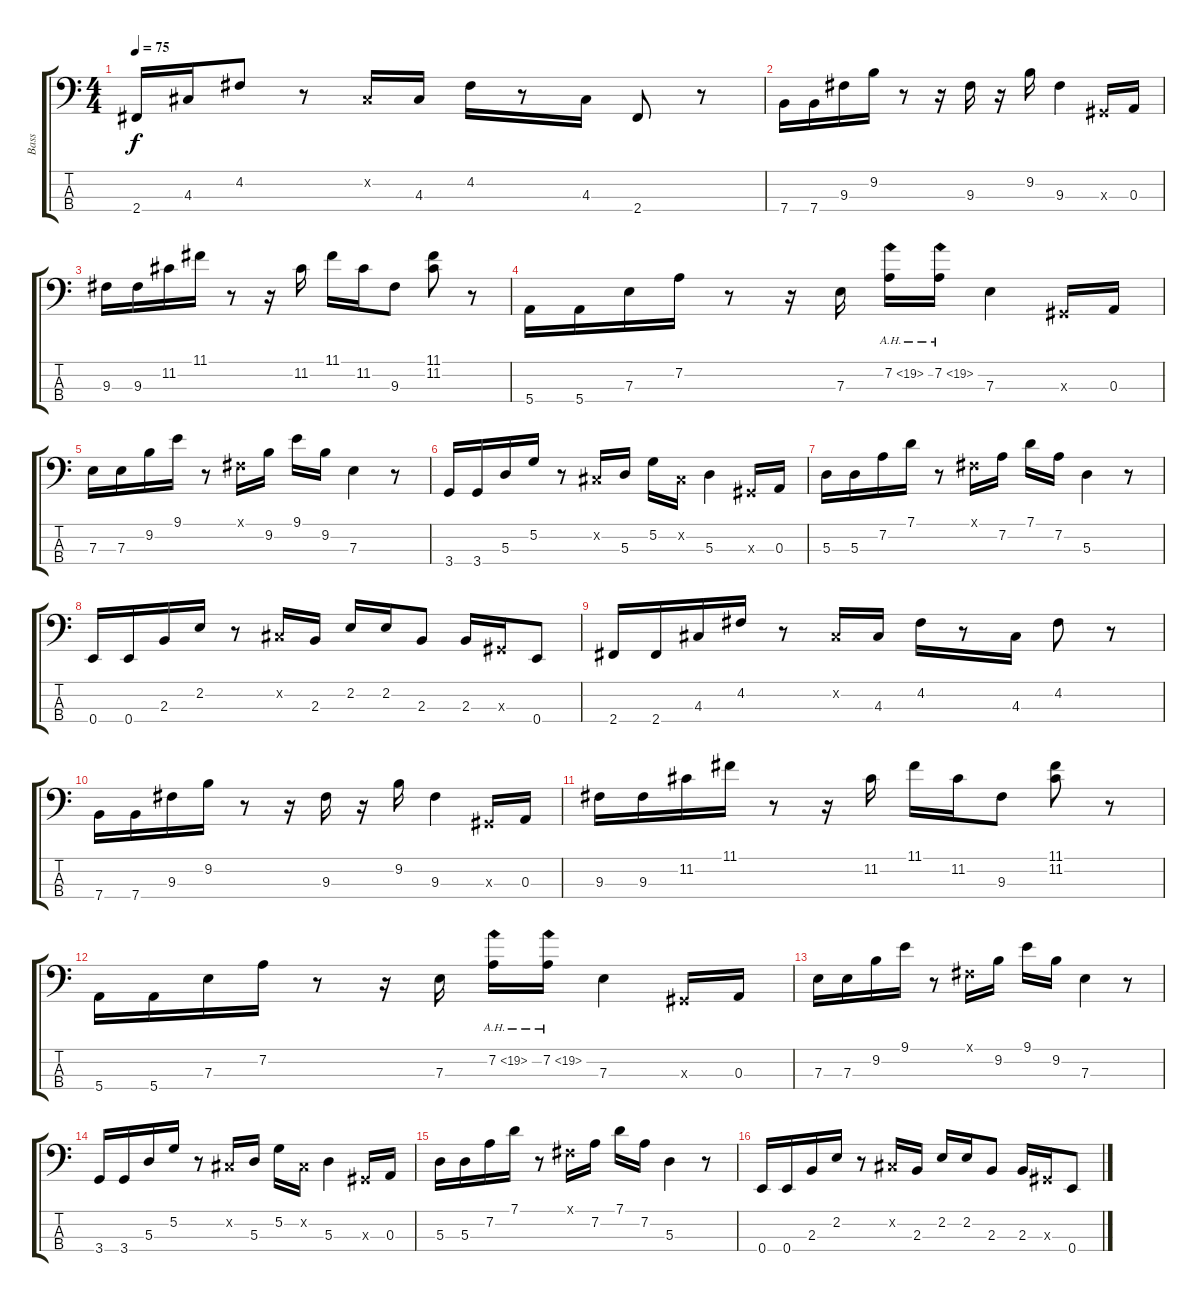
\track ("Bass" "Bass") {instrument acousticbass}
\staff {score tabs}
\tuning (G2 D2 A1 E1) {hide}
\ts (4 4)
\tempo 75
\clef f4
\ks c
2.4.16{dy f} 4.3.16 4.2.8 r.8 -1.2{x}.16 4.3.16 4.2.16 r.8 4.3.16 2.4.8 r.8 |
7.4.16 7.4.16 9.3.16 9.2.16 r.8 r.16 9.3.16 r.16 9.2.16 9.3.4 -1.3{x}.16 0.3.16 |
9.3.16 9.3.16 11.2.16 11.1.16 r.8 r.16 11.2.16 11.1.16 11.2.16 9.3.8 (11.1 11.2).8 r.8 |
5.4.16 5.4.16 7.3.16 7.2.16 r.8 r.16 7.3.16 7.2{ah 12}.16 7.2{ah 12}.16 7.3.4 -1.3{x}.16 0.3.16 |
7.3.16 7.3.16 9.2.16 9.1.16 r.8 -1.1{x}.16 9.2.16 9.1.16 9.2.16 7.3.4 r.8 |
3.4.16 3.4.16 5.3.16 5.2.16 r.8 -1.2{x}.16 5.3.16 5.2.16 -1.2{x}.16 5.3.4 -1.3{x}.16 0.3.16 |
5.3.16 5.3.16 7.2.16 7.1.16 r.8 -1.1{x}.16 7.2.16 7.1.16 7.2.16 5.3.4 r.8 |
0.4.16 0.4.16 2.3.16 2.2.16 r.8 -1.2{x}.16 2.3.16 2.2.16 2.2.16 2.3.8 2.3.16 -1.3{x}.16 0.4.8 |
2.4.16 2.4.16 4.3.16 4.2.16 r.8 -1.2{x}.16 4.3.16 4.2.16 r.8 4.3.16 4.2.8 r.8 |
7.4.16 7.4.16 9.3.16 9.2.16 r.8 r.16 9.3.16 r.16 9.2.16 9.3.4 -1.3{x}.16 0.3.16 |
9.3.16 9.3.16 11.2.16 11.1.16 r.8 r.16 11.2.16 11.1.16 11.2.16 9.3.8 (11.1 11.2).8 r.8 |
5.4.16 5.4.16 7.3.16 7.2.16 r.8 r.16 7.3.16 7.2{ah 12}.16 7.2{ah 12}.16 7.3.4 -1.3{x}.16 0.3.16 |
7.3.16 7.3.16 9.2.16 9.1.16 r.8 -1.1{x}.16 9.2.16 9.1.16 9.2.16 7.3.4 r.8 |
3.4.16 3.4.16 5.3.16 5.2.16 r.8 -1.2{x}.16 5.3.16 5.2.16 -1.2{x}.16 5.3.4 -1.3{x}.16 0.3.16 |
5.3.16 5.3.16 7.2.16 7.1.16 r.8 -1.1{x}.16 7.2.16 7.1.16 7.2.16 5.3.4 r.8 |
0.4.16 0.4.16 2.3.16 2.2.16 r.8 -1.2{x}.16 2.3.16 2.2.16 2.2.16 2.3.8 2.3.16 -1.3{x}.16 0.4.8
